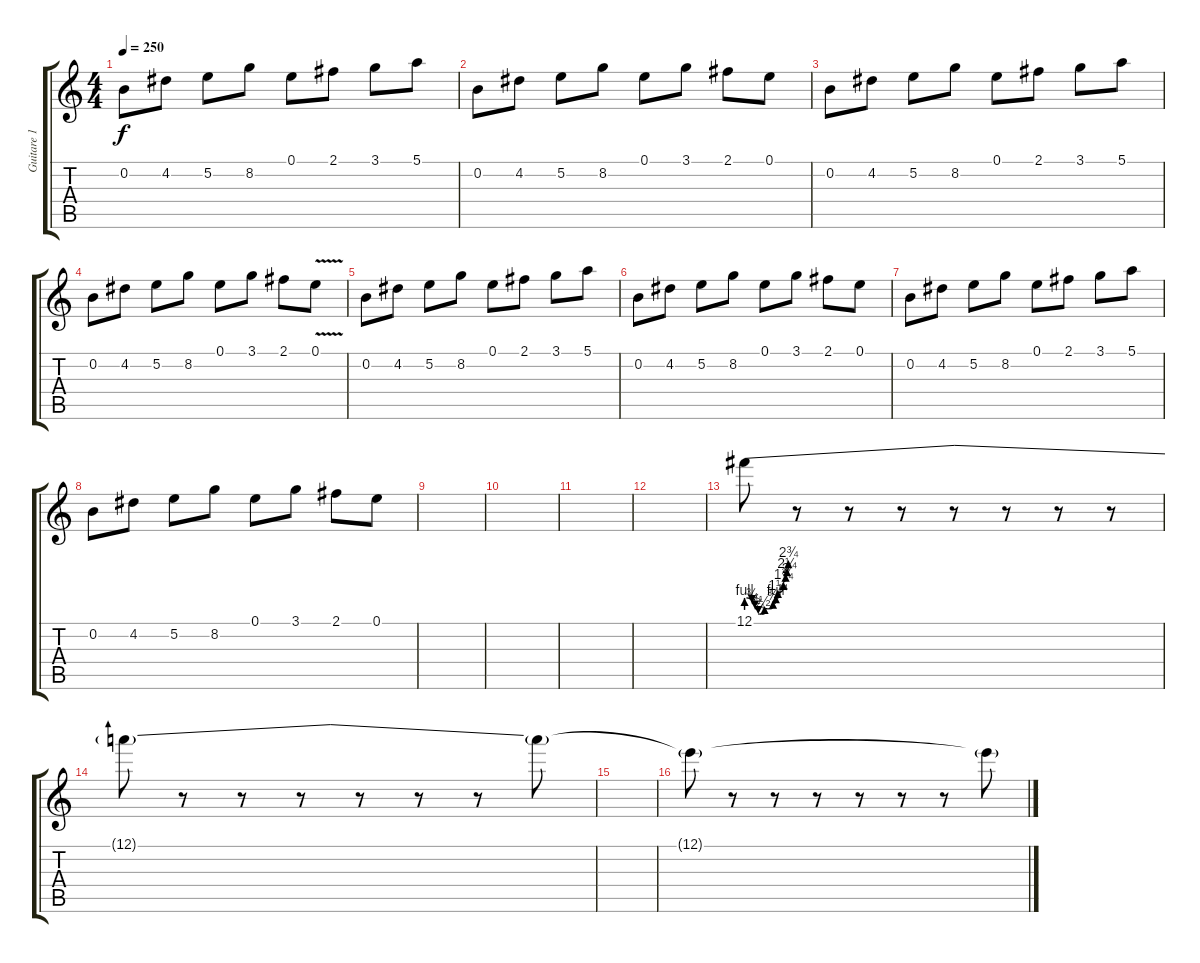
\track ("Guitare 1" "Guitare 1") {instrument distortionguitar}
\staff {score tabs}
\tuning (E4 B3 G3 D3 A2 E2) {hide}
\ts (4 4)
\tempo 250
\clef g2
\ks c
0.2.8{dy f} 4.2.8 5.2.8 8.2.8 0.1.8 2.1.8 3.1.8 5.1.8 |
0.2.8 4.2.8 5.2.8 8.2.8 0.1.8 3.1.8 2.1.8 0.1.8 |
0.2.8 4.2.8 5.2.8 8.2.8 0.1.8 2.1.8 3.1.8 5.1.8 |
0.2.8 4.2.8 5.2.8 8.2.8 0.1.8 3.1.8 2.1.8 0.1{v}.8 |
0.2.8 4.2.8 5.2.8 8.2.8 0.1.8 2.1.8 3.1.8 5.1.8 |
0.2.8 4.2.8 5.2.8 8.2.8 0.1.8 3.1.8 2.1.8 0.1.8 |
0.2.8 4.2.8 5.2.8 8.2.8 0.1.8 2.1.8 3.1.8 5.1.8 |
0.2.8 4.2.8 5.2.8 8.2.8 0.1.8 3.1.8 2.1.8 0.1.8 |
|
|
|
|
12.1{be (custom 0 4 8 3 12 2 15 2 17 1 19 1 22 1 24 1 26 2 28 2 30 2 32 2 34 2 38 3 40 3 42 4 45 5 53 7 56 8 58 9 60 11)}.8 r.8 r.8 r.8 r.8 r.8 r.8 r.8 |
12.1{t}.8 r.8 r.8 r.8 r.8 r.8 r.8 12.1{t}.8 |
|
12.1{t}.8 r.8 r.8 r.8 r.8 r.8 r.8 12.1{t}.8
